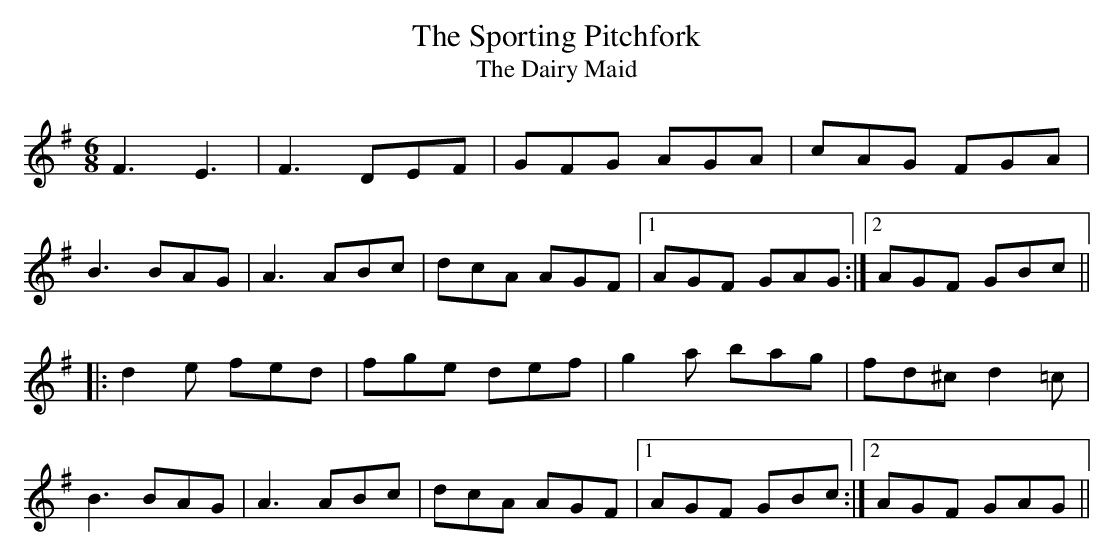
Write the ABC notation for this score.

X:1
T:Sporting Pitchfork, The
T:Dairy Maid, The
M:6/8
K:G
F3 E3|F3 DEF|GFG AGA|cAG FGA|
B3 BAG|A3 ABc|dcA AGF|1 AGF GAG:|2 AGF GBc||
|:d2e fed|fge def|g2a bag|fd^c d2=c|
B3 BAG|A3 ABc|dcA AGF|1 AGF GBc:|2 AGF GAG||
